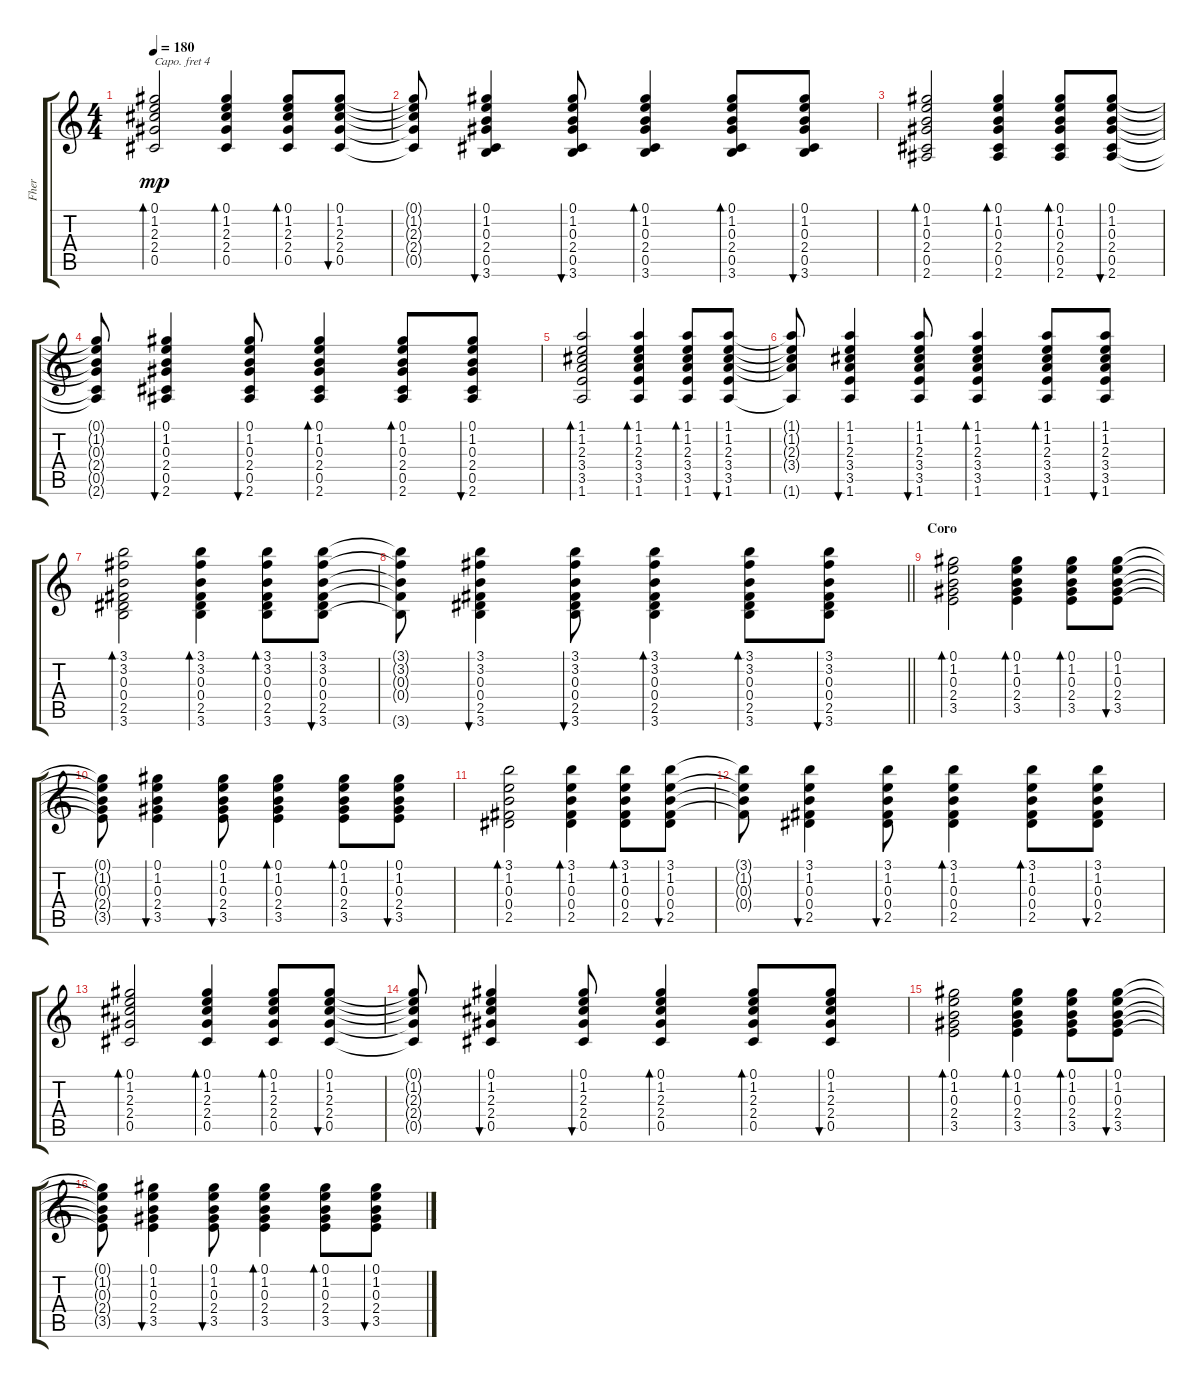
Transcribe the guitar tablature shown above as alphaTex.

\track ("Fher" "Fher") {instrument acousticguitarsteel}
\staff {score tabs}
\capo 4
\tuning (E4 B3 G3 D3 A2 E2) {hide}
\ts (4 4)
\tempo 180
\clef g2
\ks c
(0.1 1.2 2.3 2.4 0.5).2{bd 60 dy mp} (0.1 1.2 2.3 2.4 0.5).4{bd 60} (0.1 1.2 2.3 2.4 0.5).8{bd 60} (0.1 1.2 2.3 2.4 0.5).8{bu 60} |
(0.1{t} 1.2{t} 2.3{t} 2.4{t} 0.5{t}).8 (0.1 1.2 0.3 2.4 0.5 3.6).4{bu 60} (0.1 1.2 0.3 2.4 0.5 3.6).8{bu 60} (0.1 1.2 0.3 2.4 0.5 3.6).4{bd 60} (0.1 1.2 0.3 2.4 0.5 3.6).8{bd 60} (0.1 1.2 0.3 2.4 0.5 3.6).8{bu 60} |
(0.1 1.2 0.3 2.4 0.5 2.6).2{bd 60} (0.1 1.2 0.3 2.4 0.5 2.6).4{bd 60} (0.1 1.2 0.3 2.4 0.5 2.6).8{bd 60} (0.1 1.2 0.3 2.4 0.5 2.6).8{bu 60} |
(0.1{t} 1.2{t} 0.3{t} 2.4{t} 0.5{t} 2.6{t}).8 (0.1 1.2 0.3 2.4 0.5 2.6).4{bu 60} (0.1 1.2 0.3 2.4 0.5 2.6).8{bu 60} (0.1 1.2 0.3 2.4 0.5 2.6).4{bd 60} (0.1 1.2 0.3 2.4 0.5 2.6).8{bd 60} (0.1 1.2 0.3 2.4 0.5 2.6).8{bu 60} |
(1.1 1.2 2.3 3.4 3.5 1.6).2{bd 60} (1.1 1.2 2.3 3.4 3.5 1.6).4{bd 60} (1.1 1.2 2.3 3.4 3.5 1.6).8{bd 60} (1.1 1.2 2.3 3.4 3.5 1.6).8{bu 60} |
(1.1{t} 1.2{t} 2.3{t} 3.4{t} 1.6{t}).8 (1.1 1.2 2.3 3.4 3.5 1.6).4{bu 60} (1.1 1.2 2.3 3.4 3.5 1.6).8{bu 60} (1.1 1.2 2.3 3.4 3.5 1.6).4{bd 60} (1.1 1.2 2.3 3.4 3.5 1.6).8{bd 60} (1.1 1.2 2.3 3.4 3.5 1.6).8{bu 60} |
(3.1 3.2 0.3 0.4 2.5 3.6).2{bd 60} (3.1 3.2 0.3 0.4 2.5 3.6).4{bd 60} (3.1 3.2 0.3 0.4 2.5 3.6).8{bd 60} (3.1 3.2 0.3 0.4 2.5 3.6).8{bu 60} |
\barLineRight lightlight
(3.1{t} 3.2{t} 0.3{t} 0.4{t} 3.6{t}).8 (3.1 3.2 0.3 0.4 2.5 3.6).4{bu 60} (3.1 3.2 0.3 0.4 2.5 3.6).8{bu 60} (3.1 3.2 0.3 0.4 2.5 3.6).4{bd 60} (3.1 3.2 0.3 0.4 2.5 3.6).8{bd 60} (3.1 3.2 0.3 0.4 2.5 3.6).8{bu 60} |
\section ("" "Coro")
(0.1 1.2 0.3 2.4 3.5).2{bd 60} (0.1 1.2 0.3 2.4 3.5).4{bd 60} (0.1 1.2 0.3 2.4 3.5).8{bd 60} (0.1 1.2 0.3 2.4 3.5).8{bu 60} |
(0.1{t} 1.2{t} 0.3{t} 2.4{t} 3.5{t}).8 (0.1 1.2 0.3 2.4 3.5).4{bu 60} (0.1 1.2 0.3 2.4 3.5).8{bu 60} (0.1 1.2 0.3 2.4 3.5).4{bd 60} (0.1 1.2 0.3 2.4 3.5).8{bd 60} (0.1 1.2 0.3 2.4 3.5).8{bu 60} |
(3.1 1.2 0.3 0.4 2.5).2{bd 60} (3.1 1.2 0.3 0.4 2.5).4{bd 60} (3.1 1.2 0.3 0.4 2.5).8{bd 60} (3.1 1.2 0.3 0.4 2.5).8{bu 60} |
(3.1{t} 1.2{t} 0.3{t} 0.4{t}).8 (3.1 1.2 0.3 0.4 2.5).4{bu 60} (3.1 1.2 0.3 0.4 2.5).8{bu 60} (3.1 1.2 0.3 0.4 2.5).4{bd 60} (3.1 1.2 0.3 0.4 2.5).8{bd 60} (3.1 1.2 0.3 0.4 2.5).8{bu 60} |
(0.1 1.2 2.3 2.4 0.5).2{bd 60} (0.1 1.2 2.3 2.4 0.5).4{bd 60} (0.1 1.2 2.3 2.4 0.5).8{bd 60} (0.1 1.2 2.3 2.4 0.5).8{bu 60} |
(0.1{t} 1.2{t} 2.3{t} 2.4{t} 0.5{t}).8 (0.1 1.2 2.3 2.4 0.5).4{bu 60} (0.1 1.2 2.3 2.4 0.5).8{bu 60} (0.1 1.2 2.3 2.4 0.5).4{bd 60} (0.1 1.2 2.3 2.4 0.5).8{bd 60} (0.1 1.2 2.3 2.4 0.5).8{bu 60} |
(0.1 1.2 0.3 2.4 3.5).2{bd 60} (0.1 1.2 0.3 2.4 3.5).4{bd 60} (0.1 1.2 0.3 2.4 3.5).8{bd 60} (0.1 1.2 0.3 2.4 3.5).8{bu 60} |
(0.1{t} 1.2{t} 0.3{t} 2.4{t} 3.5{t}).8 (0.1 1.2 0.3 2.4 3.5).4{bu 60} (0.1 1.2 0.3 2.4 3.5).8{bu 60} (0.1 1.2 0.3 2.4 3.5).4{bd 60} (0.1 1.2 0.3 2.4 3.5).8{bd 60} (0.1 1.2 0.3 2.4 3.5).8{bu 60}
